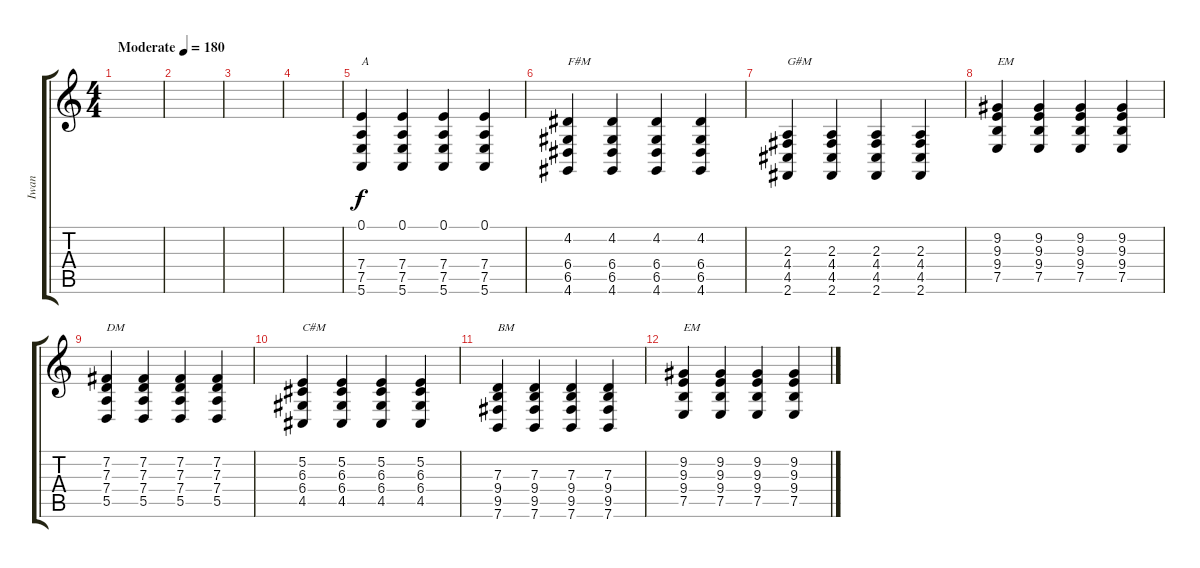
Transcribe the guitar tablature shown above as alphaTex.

\track ("Iwan" "Iwan") {instrument acousticgrandpiano}
\staff {score tabs}
\tuning (E4 B3 G3 D3 A2 E2) {hide}
\ts (4 4)
\tempo (180 "Moderate")
\clef g2
\ks c
|
|
|
|
(0.1 7.4 7.5 5.6).4{txt "A"} (0.1 7.4 7.5 5.6).4 (0.1 7.4 7.5 5.6).4 (0.1 7.4 7.5 5.6).4 |
(4.2 6.4 6.5 4.6).4{txt "F#M"} (4.2 6.4 6.5 4.6).4 (4.2 6.4 6.5 4.6).4 (4.2 6.4 6.5 4.6).4 |
(2.3 4.4 4.5 2.6).4{txt "G#M"} (2.3 4.4 4.5 2.6).4 (2.3 4.4 4.5 2.6).4 (2.3 4.4 4.5 2.6).4 |
(9.2 9.3 9.4 7.5).4{txt "EM"} (9.2 9.3 9.4 7.5).4 (9.2 9.3 9.4 7.5).4 (9.2 9.3 9.4 7.5).4 |
(7.2 7.3 7.4 5.5).4{txt "DM"} (7.2 7.3 7.4 5.5).4 (7.2 7.3 7.4 5.5).4 (7.2 7.3 7.4 5.5).4 |
(5.2 6.3 6.4 4.5).4{txt "C#M"} (5.2 6.3 6.4 4.5).4 (5.2 6.3 6.4 4.5).4 (5.2 6.3 6.4 4.5).4 |
(7.3 9.4 9.5 7.6).4{txt "BM"} (7.3 9.4 9.5 7.6).4 (7.3 9.4 9.5 7.6).4 (7.3 9.4 9.5 7.6).4 |
(9.2 9.3 9.4 7.5).4{txt "EM"} (9.2 9.3 9.4 7.5).4 (9.2 9.3 9.4 7.5).4 (9.2 9.3 9.4 7.5).4
